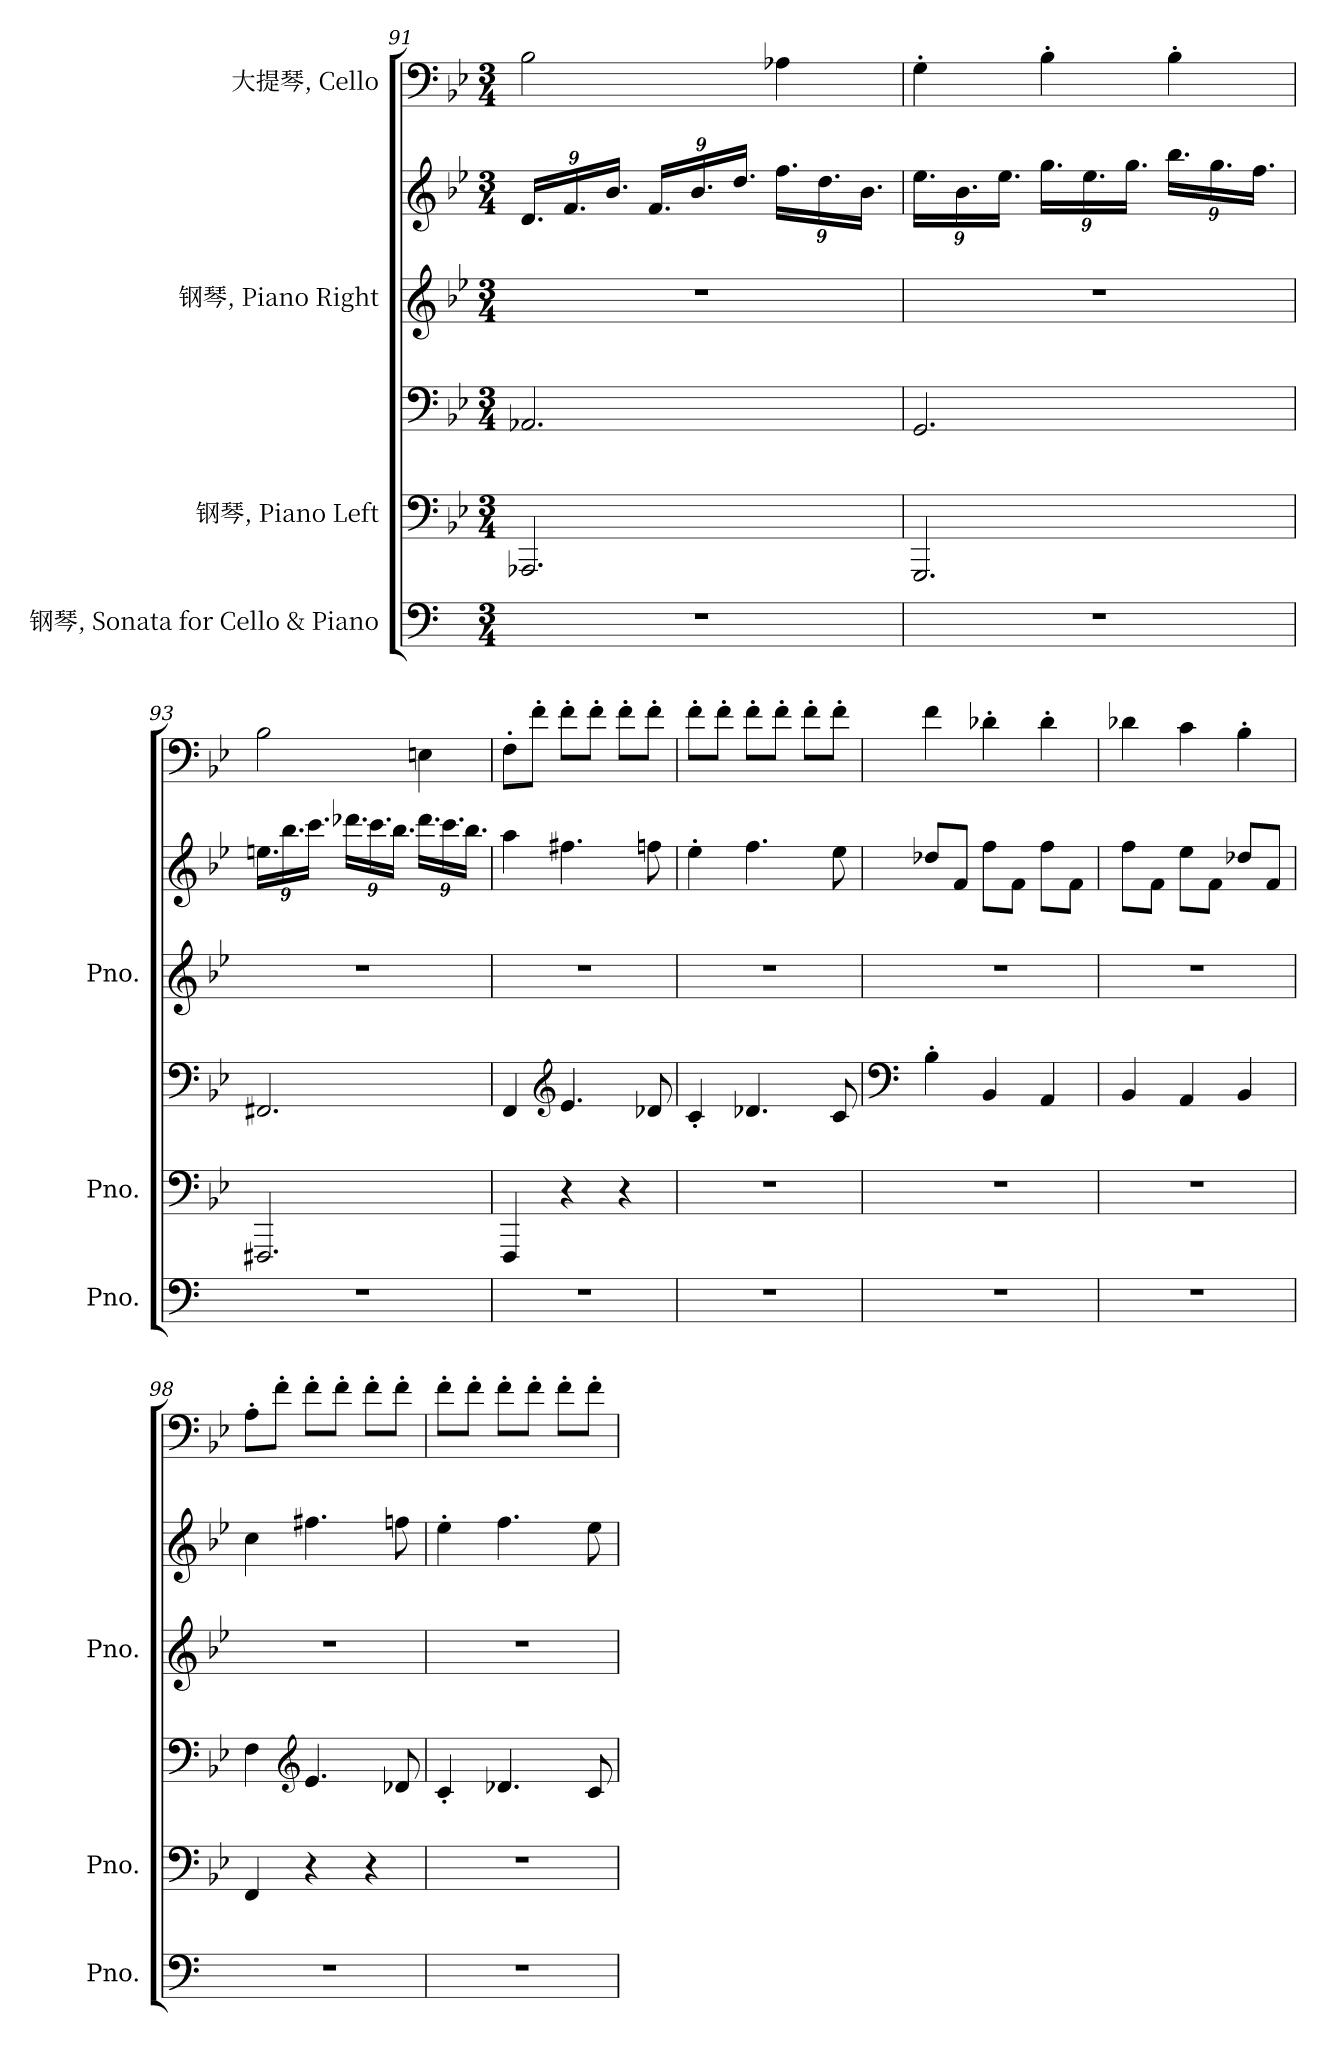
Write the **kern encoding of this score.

**kern	**kern	**kern	**kern	**kern	**kern
*part4	*part3	*part3	*part2	*part2	*part1
*staff6	*staff5	*staff4	*staff3	*staff2	*staff1
*I"钢琴, Sonata for Cello &amp; Piano	*I"钢琴, Piano Left	*	*I"钢琴, Piano Right	*	*I"大提琴, Cello
*I'Pno.	*I'Pno.	*	*I'Pno.	*	*
!!LO:PB:g=z
*clefF4	*clefF4	*clefF4	*clefG2	*clefG2	*clefF4
*k[]	*k[b-e-]	*k[b-e-]	*k[b-e-]	*k[b-e-]	*k[b-e-]
*M3/4	*M3/4	*M3/4	*M3/4	*M3/4	*M3/4
*	*	*	*	*Xbrackettup	*
=91	=91	=91	=91	=91	=91
2.r	2.AAA-X/	2.AA-X/	2.r	18.d/LL	2B-\
.	.	.	.	18.f/	.
.	.	.	.	18.b-/JJ	.
.	.	.	.	18.f/LL	.
.	.	.	.	18.b-/	.
.	.	.	.	18.dd/JJ	.
.	.	.	.	18.ff\LL	4A-X\
.	.	.	.	18.dd\	.
.	.	.	.	18.b-\JJ	.
=92	=92	=92	=92	=92	=92
2.r	2.GGG/	2.GG/	2.r	18.ee-\LL	4G'\
.	.	.	.	18.b-\	.
.	.	.	.	18.ee-\JJ	.
.	.	.	.	18.gg\LL	4B-'\
.	.	.	.	18.ee-\	.
.	.	.	.	18.gg\JJ	.
.	.	.	.	18.bb-\LL	4B-'\
.	.	.	.	18.gg\	.
.	.	.	.	18.ff\JJ	.
!!LO:LB:g=z
=93	=93	=93	=93	=93	=93
2.r	2.FFF#X/	2.FF#X/	2.r	18.een\LL	2B-\
.	.	.	.	18.bb-\	.
.	.	.	.	18.ccc\JJ	.
.	.	.	.	18.ddd-X\LL	.
.	.	.	.	18.ccc\	.
.	.	.	.	18.bb-\JJ	.
.	.	.	.	18.ddd-\LL	4En\
.	.	.	.	18.ccc\	.
.	.	.	.	18.bb-\JJ	.
=94	=94	=94	=94	=94	=94
2.r	4FFF/	4FF/	2.r	4aa\	8F'\L
.	.	.	.	.	8f'\J
*	*	*clefG2	*	*	*
.	4r	4.e-/	.	4.ff#X\	8f'\L
.	.	.	.	.	8f'\J
.	4r	.	.	.	8f'\L
.	.	8d-X/	.	8ffn\	8f'\J
=95	=95	=95	=95	=95	=95
2.r	2.r	4c'/	2.r	4ee-'\	8f'\L
.	.	.	.	.	8f'\J
.	.	4.d-X/	.	4.ff\	8f'\L
.	.	.	.	.	8f'\J
.	.	.	.	.	8f'\L
.	.	8c/	.	8ee-\	8f'\J
!!LO:PB:g=z
=96	=96	=96	=96	=96	=96
*	*	*clefF4	*	*	*
2.r	2.r	4B-'\	2.r	8dd-X/L	4f\
.	.	.	.	8f/J	.
.	.	4BB-/	.	8ff\L	4d-X'\
.	.	.	.	8f\J	.
.	.	4AA/	.	8ff\L	4d-'\
.	.	.	.	8f\J	.
=97	=97	=97	=97	=97	=97
2.r	2.r	4BB-/	2.r	8ff\L	4d-X\
.	.	.	.	8f\J	.
.	.	4AA/	.	8ee-\L	4c\
.	.	.	.	8f\J	.
.	.	4BB-/	.	8dd-X/L	4B-'\
.	.	.	.	8f/J	.
=98	=98	=98	=98	=98	=98
2.r	4FF/	4F\	2.r	4cc\	8A'\L
.	.	.	.	.	8f'\J
*	*	*clefG2	*	*	*
.	4r	4.e-/	.	4.ff#X\	8f'\L
.	.	.	.	.	8f'\J
.	4r	.	.	.	8f'\L
.	.	8d-X/	.	8ffn\	8f'\J
=99	=99	=99	=99	=99	=99
2.r	2.r	4c'/	2.r	4ee-'\	8f'\L
.	.	.	.	.	8f'\J
.	.	4.d-X/	.	4.ff\	8f'\L
.	.	.	.	.	8f'\J
.	.	.	.	.	8f'\L
.	.	8c/	.	8ee-\	8f'\J
=	=	=	=	=	=
*-	*-	*-	*-	*-	*-
